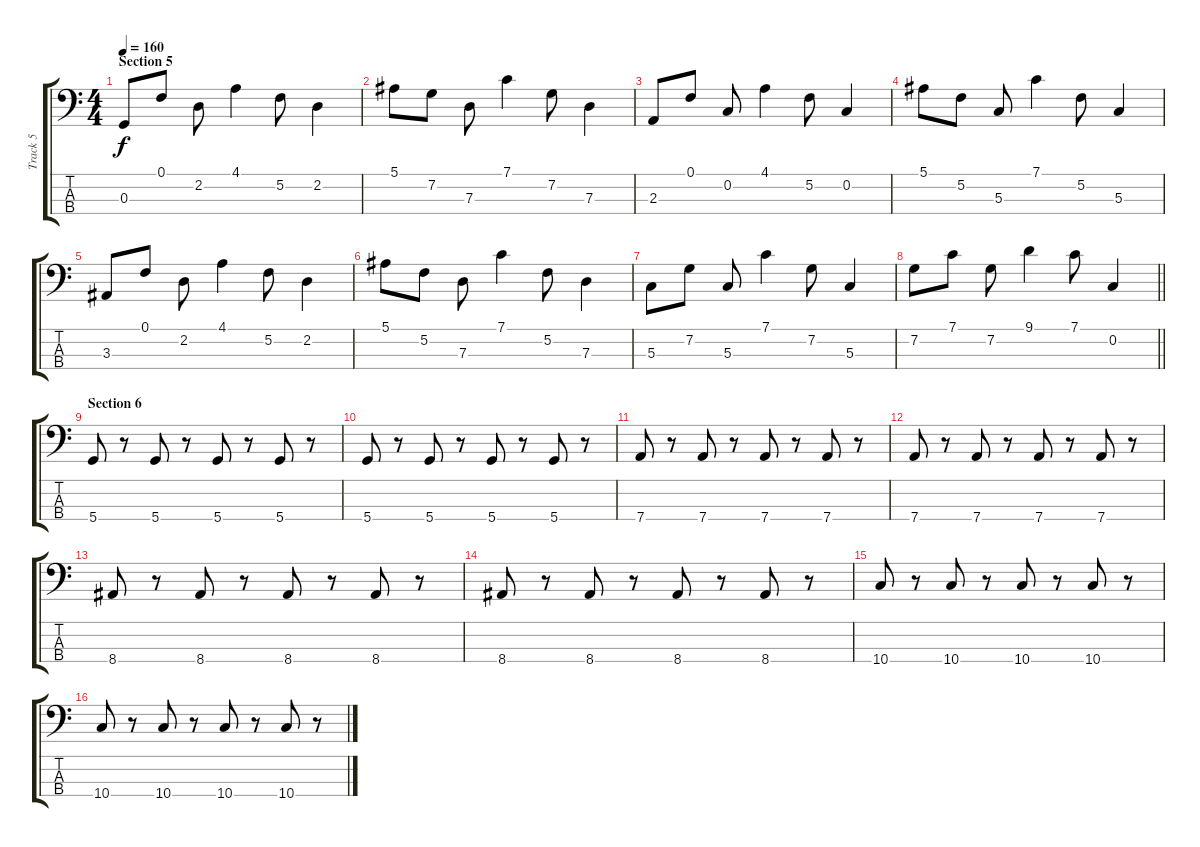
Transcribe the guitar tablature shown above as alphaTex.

\track ("Track 5" "Track 5") {instrument electricbasspick}
\staff {score tabs}
\tuning (F2 C2 G1 D1) {hide}
\ts (4 4)
\section ("" "Section 5")
\tempo 160
\clef f4
\ks c
0.3.8{dy f} 0.1.8 2.2.8 4.1.4 5.2.8 2.2.4 |
5.1.8 7.2.8 7.3.8 7.1.4 7.2.8 7.3.4 |
2.3.8 0.1.8 0.2.8 4.1.4 5.2.8 0.2.4 |
5.1.8 5.2.8 5.3.8 7.1.4 5.2.8 5.3.4 |
3.3.8 0.1.8 2.2.8 4.1.4 5.2.8 2.2.4 |
5.1.8 5.2.8 7.3.8 7.1.4 5.2.8 7.3.4 |
5.3.8 7.2.8 5.3.8 7.1.4 7.2.8 5.3.4 |
\barLineRight lightlight
7.2.8 7.1.8 7.2.8 9.1.4 7.1.8 0.2.4 |
\section ("" "Section 6")
5.4.8 r.8 5.4.8 r.8 5.4.8 r.8 5.4.8 r.8 |
5.4.8 r.8 5.4.8 r.8 5.4.8 r.8 5.4.8 r.8 |
7.4.8 r.8 7.4.8 r.8 7.4.8 r.8 7.4.8 r.8 |
7.4.8 r.8 7.4.8 r.8 7.4.8 r.8 7.4.8 r.8 |
8.4.8 r.8 8.4.8 r.8 8.4.8 r.8 8.4.8 r.8 |
8.4.8 r.8 8.4.8 r.8 8.4.8 r.8 8.4.8 r.8 |
10.4.8 r.8 10.4.8 r.8 10.4.8 r.8 10.4.8 r.8 |
10.4.8 r.8 10.4.8 r.8 10.4.8 r.8 10.4.8 r.8
